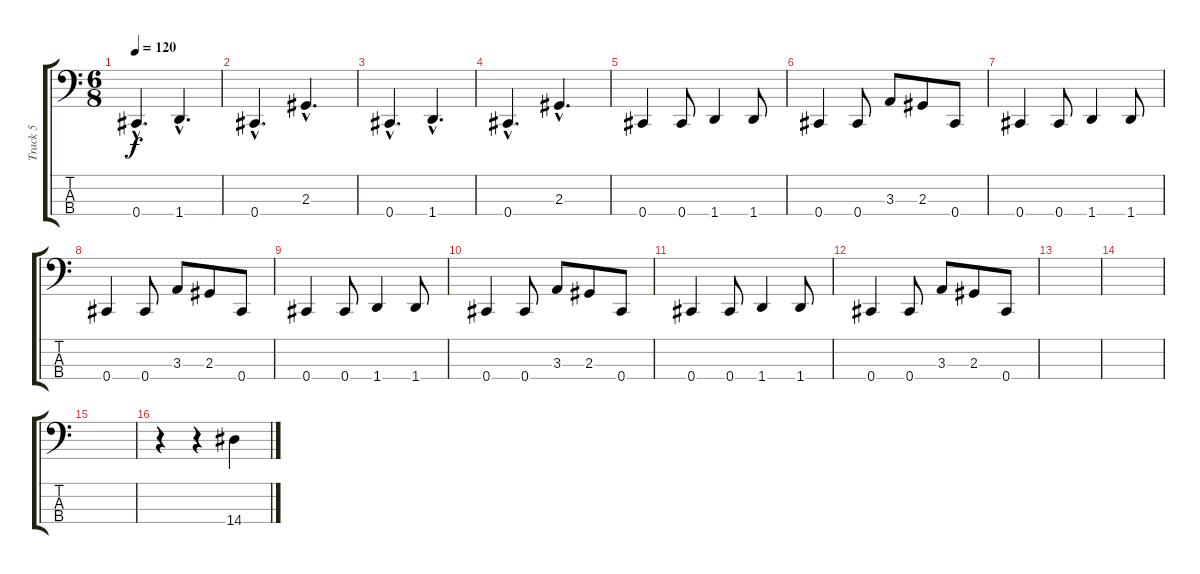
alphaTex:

\track ("Track 5" "Track 5") {instrument electricbasspick}
\staff {score tabs}
\tuning (E2 B1 Gb1 Db1) {hide}
\ts (6 8)
\tempo 120
\clef f4
\ks c
0.4{hac}.4{d dy f} 1.4{hac}.4{d} |
0.4{hac}.4{d} 2.3{hac}.4{d} |
0.4{hac}.4{d} 1.4{hac}.4{d} |
0.4{hac}.4{d} 2.3{hac}.4{d} |
0.4.4 0.4.8 1.4.4 1.4.8 |
0.4.4 0.4.8 3.3.8 2.3.8 0.4.8 |
0.4.4 0.4.8 1.4.4 1.4.8 |
0.4.4 0.4.8 3.3.8 2.3.8 0.4.8 |
0.4.4 0.4.8 1.4.4 1.4.8 |
0.4.4 0.4.8 3.3.8 2.3.8 0.4.8 |
0.4.4 0.4.8 1.4.4 1.4.8 |
0.4.4 0.4.8 3.3.8 2.3.8 0.4.8 |
|
|
|
r.4 r.4 14.4{ss}.4
